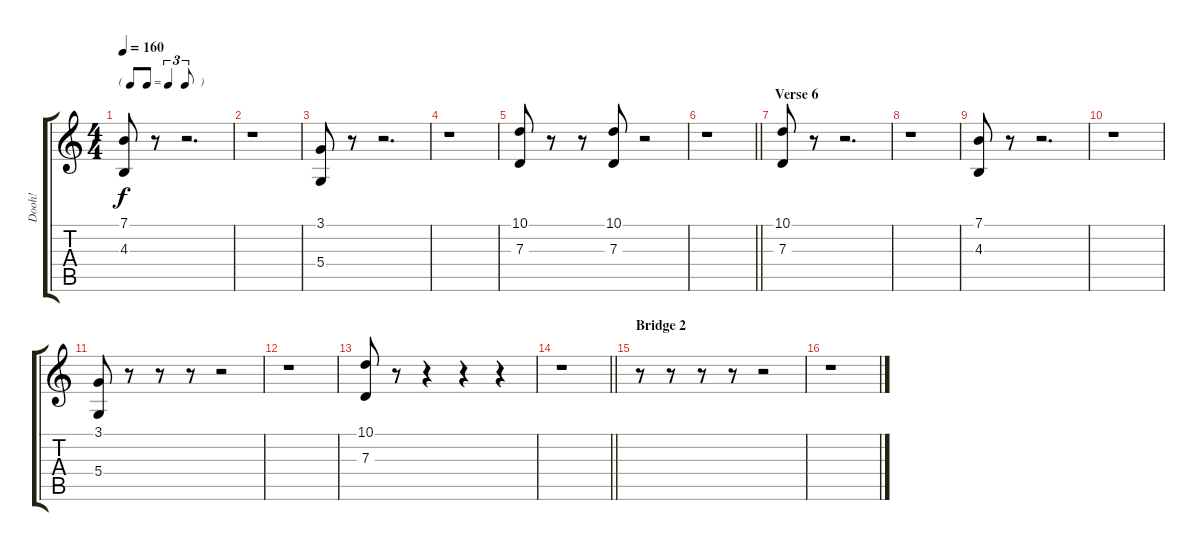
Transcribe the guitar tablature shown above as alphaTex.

\track ("Dooh!" "Dooh!") {instrument voiceoohs}
\staff {score tabs}
\tuning (E4 B3 G3 D3 A2 E2) {hide}
\ts (4 4)
\tf triplet8th
\tempo 160
\clef g2
\ks c
(7.1 4.3).8{dy f} r.8 r.2{d} |
r.1 |
(3.1 5.4).8 r.8 r.2{d} |
r.1 |
(10.1 7.3).8 r.8 r.8 (10.1 7.3).8 r.2 |
\barLineRight lightlight
r.1 |
\section ("" "Verse 6")
(10.1 7.3).8 r.8 r.2{d} |
r.1 |
(7.1 4.3).8 r.8 r.2{d} |
r.1 |
(3.1 5.4).8 r.8 r.8 r.8 r.2 |
r.1 |
(10.1 7.3).8 r.8 r.4 r.4 r.4 |
\barLineRight lightlight
r.1 |
\section ("" "Bridge 2")
r.8 r.8 r.8 r.8 r.2 |
r.1
